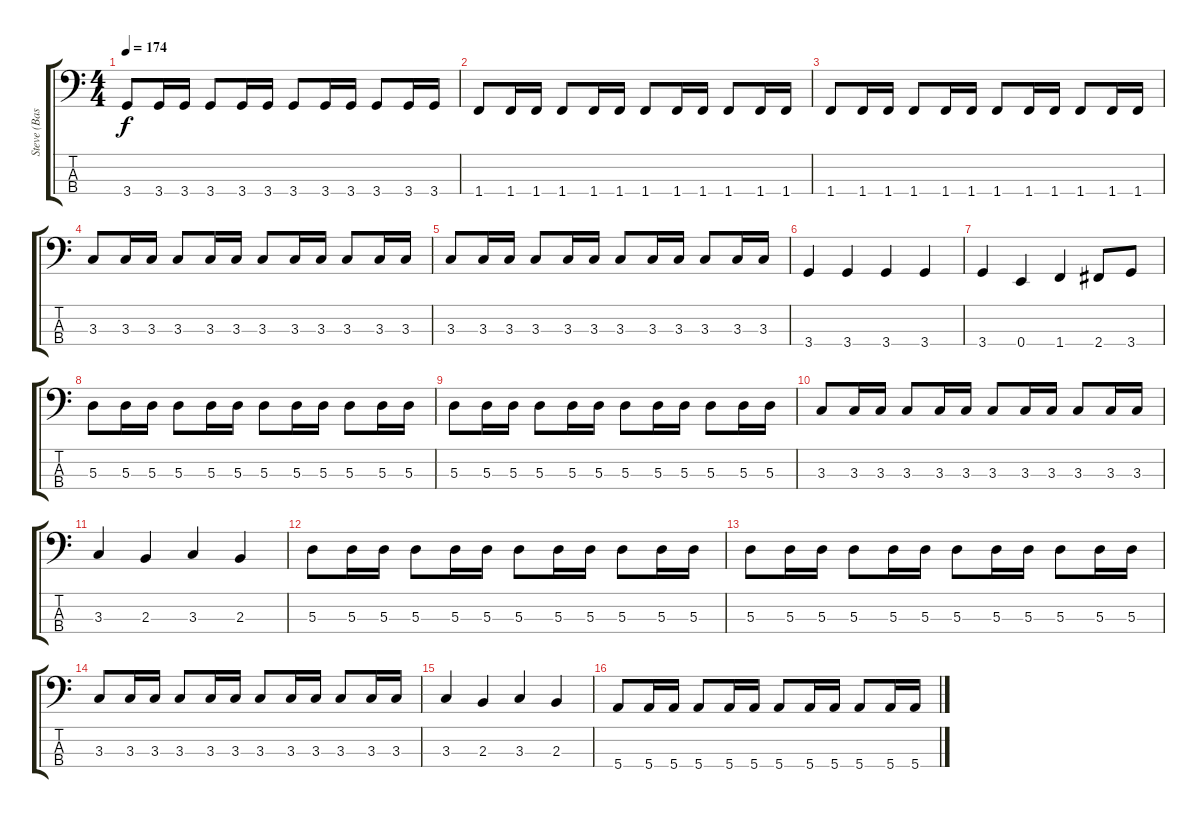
\track ("Steve (Bass)" "Steve (Bas") {instrument electricbasspick}
\staff {score tabs}
\tuning (G2 D2 A1 E1) {hide}
\ts (4 4)
\tempo 174
\clef f4
\ks c
3.4.8{dy f} 3.4.16 3.4.16 3.4.8 3.4.16 3.4.16 3.4.8 3.4.16 3.4.16 3.4.8 3.4.16 3.4.16 |
1.4.8 1.4.16 1.4.16 1.4.8 1.4.16 1.4.16 1.4.8 1.4.16 1.4.16 1.4.8 1.4.16 1.4.16 |
1.4.8 1.4.16 1.4.16 1.4.8 1.4.16 1.4.16 1.4.8 1.4.16 1.4.16 1.4.8 1.4.16 1.4.16 |
3.3.8 3.3.16 3.3.16 3.3.8 3.3.16 3.3.16 3.3.8 3.3.16 3.3.16 3.3.8 3.3.16 3.3.16 |
3.3.8 3.3.16 3.3.16 3.3.8 3.3.16 3.3.16 3.3.8 3.3.16 3.3.16 3.3.8 3.3.16 3.3.16 |
3.4.4 3.4.4 3.4.4 3.4.4 |
3.4.4 0.4.4 1.4.4 2.4.8 3.4.8 |
5.3.8 5.3.16 5.3.16 5.3.8 5.3.16 5.3.16 5.3.8 5.3.16 5.3.16 5.3.8 5.3.16 5.3.16 |
5.3.8 5.3.16 5.3.16 5.3.8 5.3.16 5.3.16 5.3.8 5.3.16 5.3.16 5.3.8 5.3.16 5.3.16 |
3.3.8 3.3.16 3.3.16 3.3.8 3.3.16 3.3.16 3.3.8 3.3.16 3.3.16 3.3.8 3.3.16 3.3.16 |
3.3.4 2.3.4 3.3.4 2.3.4 |
5.3.8 5.3.16 5.3.16 5.3.8 5.3.16 5.3.16 5.3.8 5.3.16 5.3.16 5.3.8 5.3.16 5.3.16 |
5.3.8 5.3.16 5.3.16 5.3.8 5.3.16 5.3.16 5.3.8 5.3.16 5.3.16 5.3.8 5.3.16 5.3.16 |
3.3.8 3.3.16 3.3.16 3.3.8 3.3.16 3.3.16 3.3.8 3.3.16 3.3.16 3.3.8 3.3.16 3.3.16 |
3.3.4 2.3.4 3.3.4 2.3.4 |
5.4.8 5.4.16 5.4.16 5.4.8 5.4.16 5.4.16 5.4.8 5.4.16 5.4.16 5.4.8 5.4.16 5.4.16
